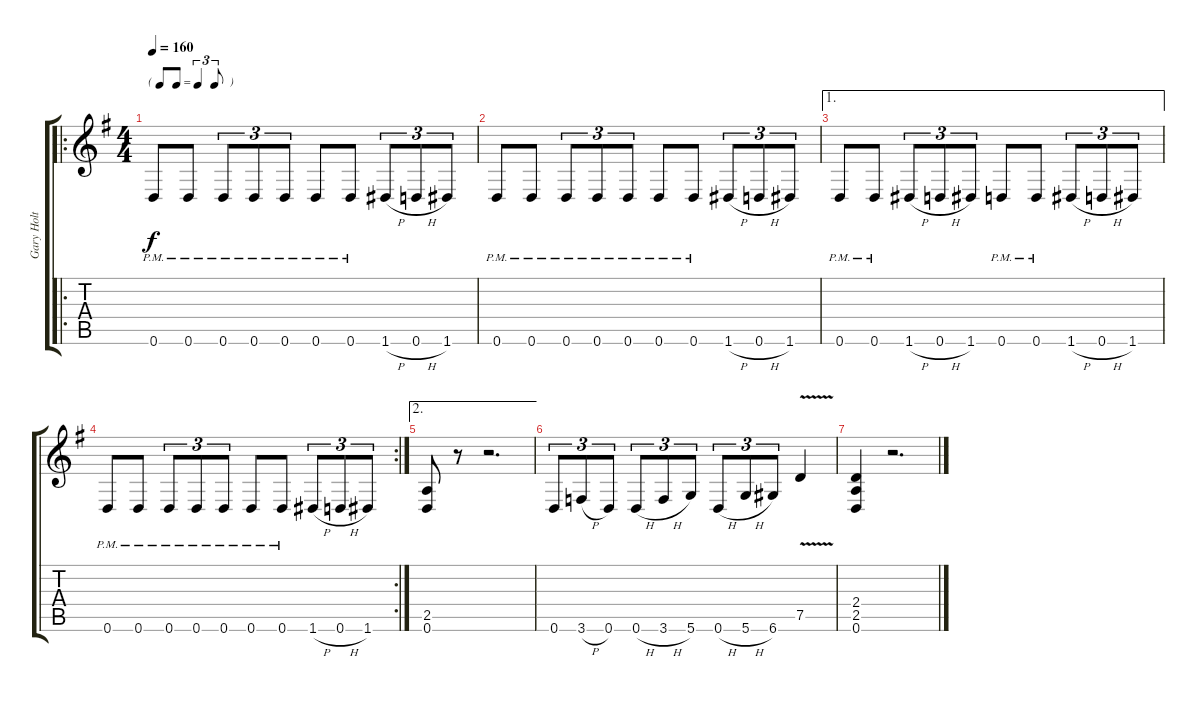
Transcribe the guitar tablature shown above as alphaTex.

\track ("Gary Holt" "Gary Holt") {instrument distortionguitar}
\staff {score tabs}
\tuning (D4 A3 F3 C3 G2 D2) {hide}
\ro
\ts (4 4)
\tf triplet8th
\tempo 160
\clef g2
\ks g
0.6{pm}.8{dy f} 0.6{pm}.8 0.6{pm}.8{tu (3 2)} 0.6{pm}.8{tu (3 2)} 0.6{pm}.8{tu (3 2)} 0.6{pm}.8 0.6{pm}.8 1.6{h}.8{tu (3 2)} 0.6{h}.8{tu (3 2)} 1.6.8{tu (3 2)} |
0.6{pm}.8 0.6{pm}.8 0.6{pm}.8{tu (3 2)} 0.6{pm}.8{tu (3 2)} 0.6{pm}.8{tu (3 2)} 0.6{pm}.8 0.6{pm}.8 1.6{h}.8{tu (3 2)} 0.6{h}.8{tu (3 2)} 1.6.8{tu (3 2)} |
\ae 1
0.6{pm}.8 0.6{pm}.8 1.6{h}.8{tu (3 2)} 0.6{h}.8{tu (3 2)} 1.6.8{tu (3 2)} 0.6{pm}.8 0.6{pm}.8 1.6{h}.8{tu (3 2)} 0.6{h}.8{tu (3 2)} 1.6.8{tu (3 2)} |
\rc 2
0.6{pm}.8 0.6{pm}.8 0.6{pm}.8{tu (3 2)} 0.6{pm}.8{tu (3 2)} 0.6{pm}.8{tu (3 2)} 0.6{pm}.8 0.6{pm}.8 1.6{h}.8{tu (3 2)} 0.6{h}.8{tu (3 2)} 1.6.8{tu (3 2)} |
\ae 2
(2.5 0.6).8 r.8 r.2{d} |
0.6.8{tu (3 2)} 3.6{h}.8{tu (3 2)} 0.6.8{tu (3 2)} 0.6{h}.8{tu (3 2)} 3.6{h}.8{tu (3 2)} 5.6.8{tu (3 2)} 0.6{h}.8{tu (3 2)} 5.6{h}.8{tu (3 2)} 6.6.8{tu (3 2)} 7.5{v}.4 |
(2.4 2.5 0.6).4 r.2{d}
